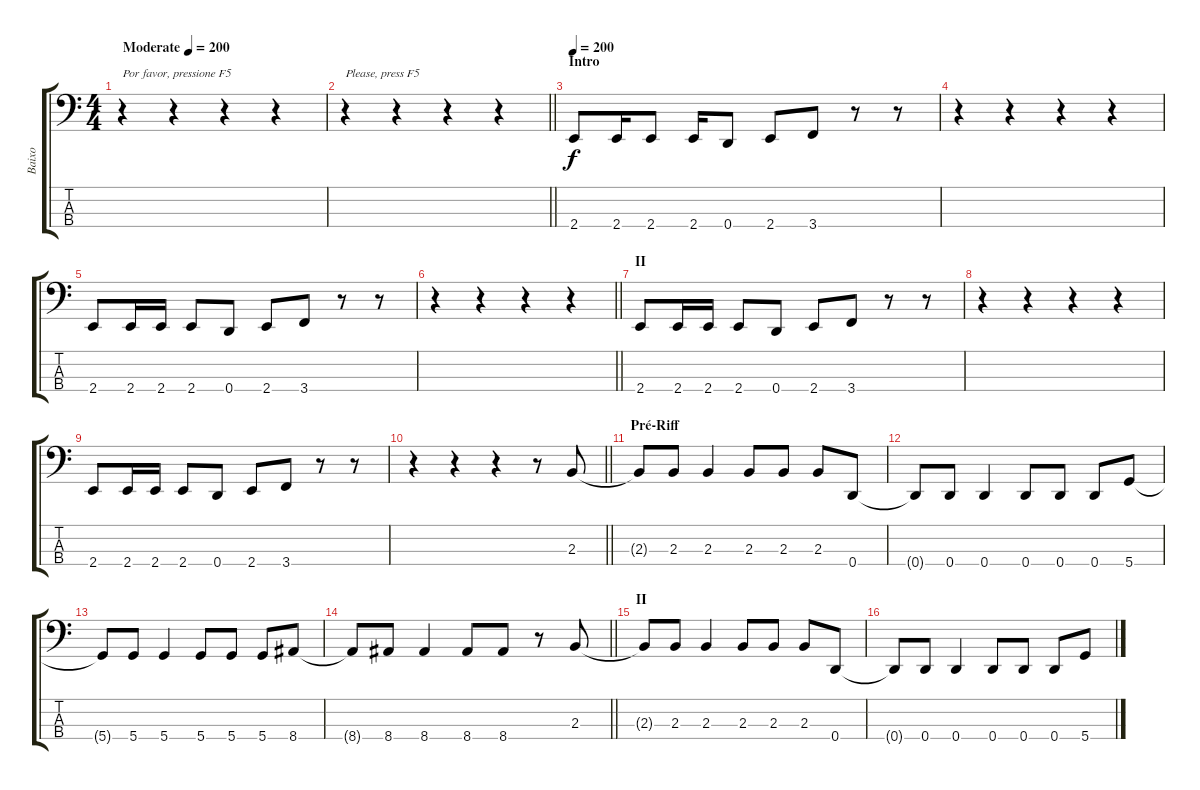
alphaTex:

\track ("Baixo" "Baixo") {instrument electricbassfinger}
\staff {score tabs}
\tuning (G2 D2 A1 D1) {hide}
\ts (4 4)
\tempo (200 "Moderate")
\clef f4
\ks c
r.4{txt "Por favor, pressione F5" dy f instrument electricbassfinger} r.4 r.4 r.4 |
\barLineRight lightlight
r.4{txt "Please, press F5"} r.4 r.4 r.4 |
\section ("" "Intro")
\tempo 200
2.4.8 2.4.16 2.4.8 2.4.16 0.4.8 2.4.8 3.4.8 r.8 r.8 |
r.4 r.4 r.4 r.4 |
2.4.8 2.4.16 2.4.16 2.4.8 0.4.8 2.4.8 3.4.8 r.8 r.8 |
\barLineRight lightlight
r.4 r.4 r.4 r.4 |
\section ("" "II")
2.4.8 2.4.16 2.4.16 2.4.8 0.4.8 2.4.8 3.4.8 r.8 r.8 |
r.4 r.4 r.4 r.4 |
2.4.8 2.4.16 2.4.16 2.4.8 0.4.8 2.4.8 3.4.8 r.8 r.8 |
\barLineRight lightlight
r.4 r.4 r.4 r.8 2.3.8 |
\section ("" "Pré-Riff")
2.3{t}.8 2.3.8 2.3.4 2.3.8 2.3.8 2.3.8 0.4.8 |
0.4{t}.8 0.4.8 0.4.4 0.4.8 0.4.8 0.4.8 5.4.8 |
5.4{t}.8 5.4.8 5.4.4 5.4.8 5.4.8 5.4.8 8.4.8 |
\barLineRight lightlight
8.4{t}.8 8.4.8 8.4.4 8.4.8 8.4.8 r.8 2.3.8 |
\section ("" "II")
2.3{t}.8 2.3.8 2.3.4 2.3.8 2.3.8 2.3.8 0.4.8 |
0.4{t}.8 0.4.8 0.4.4 0.4.8 0.4.8 0.4.8 5.4.8
